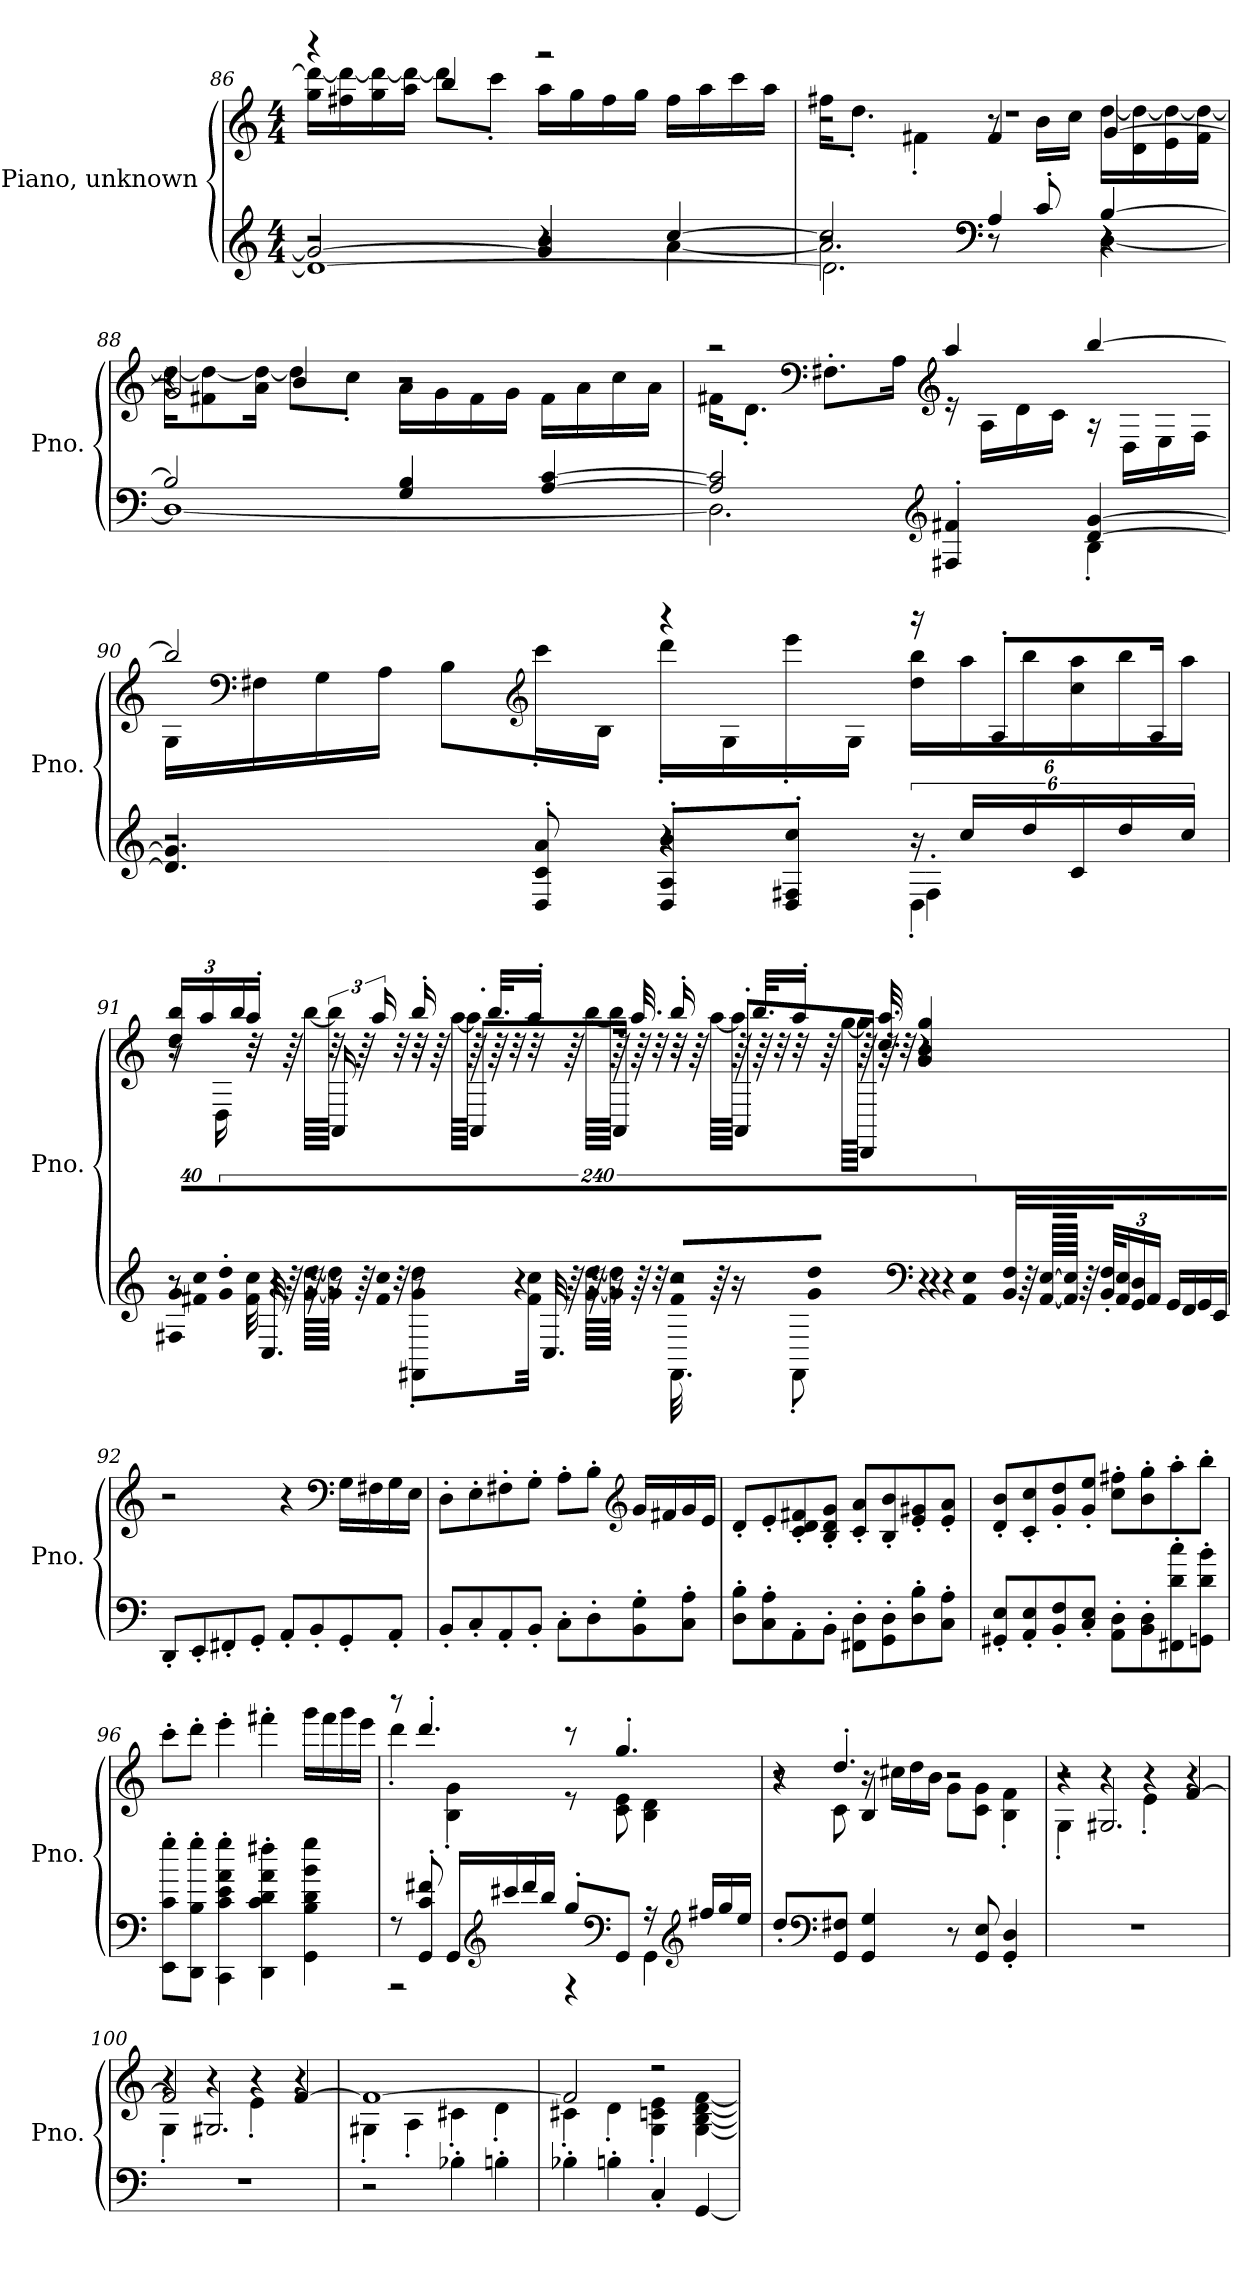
**kern	**kern
*part1	*part1
*staff2	*staff1
*I"Piano, unknown	*
*I'Pno.	*
!!LO:LB:g=z
*clefG2	*clefG2
*k[]	*k[]
*M4/4	*M4/4
=86	=86
*^	*^
*	*^	*	*
2g/_	2r	1d_	4r	16gg\ 16ddd\_LL
.	.	.	.	16ff#X\ 16ddd\_
.	.	.	.	16gg\ 16ddd\_
.	.	.	.	16aa\ 16ddd\_JJ
.	.	.	4bb/	8ddd\L]
.	.	.	.	8ccc'\J
4g/] 4b/	4r	.	2r	16aa\LL
.	.	.	.	16gg\
.	.	.	.	16ff#\
.	.	.	.	16gg\JJ
[4cc/	[4a\	.	.	16ff#\LL
.	.	.	.	16aa\
.	.	.	.	16ccc\
.	.	.	.	16aa\JJ
=87	=87	=87	=87	=87
*	*	*^	*	*^
2cc/]	2.a\]	2r	2.d\]	1r	16ff#X\KL	2r
.	.	.	.	.	8.dd'\J	.
.	.	.	.	.	4f#X'\	.
*clefF4	*	*	*	*	*	*
8r	.	4A/	.	.	8r	4f#/
8c'/	.	.	.	.	16b\LL	.
.	.	.	.	.	16cc\JJ	.
[4B/	4r	4r	[4D\	.	[16dd\LL	[4g/
.	.	.	.	.	16d\ 16dd\_	.
.	.	.	.	.	16e\ 16dd\_	.
.	.	.	.	.	16f#\ 16dd\_JJ	.
*	*v	*v	*v	*	*	*
!!LO:LB:g=z	!!	!!
=88	=88	=88	=88	=88
2B/]	1D_	4r	16dd\KL_	2g/]
.	.	.	8f#X\ 8dd\_	.
.	.	.	16a\ 16dd\_Jk	.
.	.	4b/	8dd\L]	.
.	.	.	8cc'\J	.
4G/ 4B/	.	2r	16a\LL	2r
.	.	.	16g\	.
.	.	.	16f#\	.
.	.	.	16g\JJ	.
[4A/ [4c/	.	.	16f#\LL	.
.	.	.	16a\	.
.	.	.	16cc\	.
.	.	.	16a\JJ	.
*	*	*	*v	*v
=89	=89	=89	=89
2A/] 2c/]	2.D\]	2r	16f#X\KL
.	.	.	8.d'\J
*	*	*clefF4	*
.	.	.	8.F#X'\L
.	.	.	16A\Jk
*clefG2	*	*clefG2	*
4F#X/' 4f#X/'	.	4aa/	16r
.	.	.	16A\LL
.	.	.	16d\
.	.	.	16c\JJ
[4d/ [4g/	4B'\	[4bb/	16r
.	.	.	16D\LL
.	.	.	16E\
.	.	.	16F#\JJ
!!LO:LB:g=z	!!
=90	=90	=90	=90
*	*^	*	*
4.d/] 4.g/]	2r	2r	2bb/]	16G\LL
*	*	*	*clefF4	*
.	.	.	.	16F#X\
.	.	.	.	16G\
.	.	.	.	16A\JJ
.	.	.	.	8B\L
*	*	*	*clefG2	*
8D/' 8c/' 8a/'	.	.	.	16ccc'\L
.	.	.	.	16B\JJ
8D/' 8A/' 8b/'L	4r	4r	4r	16ddd'\LL
.	.	.	.	16G\
8D/' 8F#X/' 8cc/'J	.	.	.	16eee'\
.	.	.	.	16G\JJ
*	*	*	*	*Xbrackettup
24r	4D'\	4F#'\	16r	24dd\ 24bb\LL
24cc/LL	.	.	.	24aa\
.	.	.	8A'/L	.
24dd/	.	.	.	24bb\
*Xbrackettup	*	*	*	*
24c/	.	.	.	24cc\ 24aa\
24dd/	.	.	.	24bb\
.	.	.	16A/Jk	.
24cc/JJ	.	.	.	24aa\JJ
*	*	*	*v	*v
!!LO:LB:g=z
=91	=91	=91	=91
*brackettup	*	*	*
*	*	*	*^
!LO:N:vis=32	!	!	!	!
*	*	*	*	*^
640%23F#X/ 640%23g/LLL	8r	8r	24dd/ 24bb/LL	16r	8r
!LO:N:vis=32	!	!	!	!	!
640%23f#X/ 640%23cc/J	.	.	.	.	.
.	.	.	24aa/	.	.
.	.	.	.	16D\	.
!LO:N:vis=16	!	!	!	!	!
1920%137g/' 1920%137dd/'JJ	.	.	.	.	.
.	.	.	24bb/	.	.
.	32f#\ 32cc\	32.C/	16aa'/JJ	32r	16r
!LO:N:vis=16	!	!	!	!	!
1920%137r	.	.	.	.	.
.	64r	.	.	64r	.
.	[64g\ [64dd\LLLL	64r	.	[64bb\LLLL	.
*	*	*	*brackettup	*	*
.	64g\] 64dd\]JJJJ	16r	48r	64bb\JJJJ]	16AA/
.	64r	.	.	64r	.
.	.	.	24aa/	.	.
!LO:N:vis=32	!	!	!	!	!
640%23f#/ 640%23cc/	.	.	.	.	.
.	32r	.	.	32r	.
.	8FF#X\' 8g\' 8dd\'L	8r	16bb'/	32r	16r
!LO:N:vis=32	!	!	!	!	!
640%23r	.	.	.	.	.
.	.	.	.	64r	.
!LO:N:vis=32	!	!	!	!	!
640%23f#/ 640%23cc/LLL	.	.	.	.	.
.	.	.	.	[64aa\LLLL	.
.	.	.	64r	64aa\JJJJ]	8AA'/L
!LO:N:vis=32	!	!	!	!	!
640%23g/ 640%23dd/JJJ	.	.	.	.	.
.	.	.	32.bb/KLL	64r	.
.	.	.	.	32r	.
!LO:N:vis=16	!	!	!	!	!
1920%137r	.	.	.	.	.
.	32f#\ 32cc\Jkk	32.C/	16aa'/JJ	32r	.
.	64r	.	.	64r	.
.	[64g\ [64dd\LLLL	64r	.	[64bb\LLLL	.
!LO:N:vis=32	!	!	!	!	!
640%23r	.	.	.	.	.
.	64g\] 64dd\]JJJJ	16r	64r	64bb\JJJJ]	16AA/Jk
.	64r	.	32.aa/	64r	.
!LO:N:vis=32	!	!	!	!	!
640%23f#/ 640%23cc/	.	.	.	.	.
.	32r	.	.	32r	.
.	32.FF#\	2r	16bb'/	32r	16r
32g/ 32dd/	.	.	.	.	.
.	.	.	.	64r	.
64r	.	.	.	.	.
.	64r	.	.	[64aa\LLLL	.
[64f#/ [64cc/LLLL	.	.	.	.	.
.	16r	.	64r	64aa\JJJJ]	8AA'/L
64f#/] 64cc/]JJJJ	.	.	.	.	.
.	.	.	32.bb/KLL	64r	.
64r	.	.	.	.	.
.	.	.	.	32r	.
32g/' 32dd/'KLL	.	.	.	.	.
.	8FF#'\	.	16aa'/JJ	32r	.
*Xbrackettup	*	*	*	*	*
24f#/ 24cc/	.	.	.	.	.
.	.	.	.	64r	.
24e/ 24b/	.	.	.	.	.
.	.	.	.	[64gg\LLLL	.
.	.	.	64r	64gg\JJJJ]	16DD/Jk
.	.	.	32.cc/ 32.aa/	64r	.
24f#/JJ	.	.	.	.	.
.	.	.	.	32r	.
*clefF4	*	*	*	*	*
.	4r	.	4g/ 4b/ 4gg/	4r	4r
16GG/LL	.	.	.	.	.
16FF#/	.	.	.	.	.
16GG/	.	.	.	.	.
16EE/JJ	.	.	.	.	.
.	640ryy	640ryy	640ryy	640ryy	640ryy
*v	*v	*v	*	*	*
*	*v	*v	*v
!!LO:PB:g=z
=92	=92
8DD'/L	2r
8EE'/	.
8FF#X'/	.
8GG'/J	.
8AA'/L	4r
8BB'/	.
*	*clefF4
8GG'/	16G\LL
.	16F#X\
8AA'/J	16G\
.	16E\JJ
=93	=93
8BB'/L	8D'\L
8C'/	8E'\
8AA'/	8F#X'\
8BB'/J	8G'\J
8C'\L	8A'\L
8D'\	8B'\J
*	*clefG2
8BB\' 8G\'	16g/LL
.	16f#X/
8C\' 8A\'J	16g/
.	16e/JJ
=94	=94
8D\' 8B\'L	8d'/L
8C\' 8A\'	8e'/
8AA'\	8c/' 8d/' 8f#X/'
8BB'\J	8B/' 8d/' 8g/'J
8FF#X\' 8D\'L	8c/' 8a/'L
8GG\' 8D\'	8B/' 8b/'
8D\' 8B\'	8e/' 8g#X/'
8C\' 8A\'J	8e/' 8a/'J
!!LO:LB:g=z
=95	=95
8GG#X/' 8E/'L	8d/' 8b/'L
8AA/' 8E/'	8c/' 8cc/'
8BB/' 8F/'	8g/' 8dd/'
8C/' 8E/'J	8g/' 8ee/'J
8AA\' 8D\'L	8cc\' 8ff#X\'L
8BB\' 8D\'	8b\' 8gg\'
8FF#X\' 8d\' 8cc\'	8aa'\
8GGn\' 8d\' 8b\'J	8bb'\J
=96	=96
8EE\' 8c\' 8gg\'L	8ccc'\L
8DD\' 8B\' 8gg\'J	8ddd'\J
4CC\' 4c\' 4e\' 4a\' 4gg\'	4eee'\
4DD\' 4c\' 4d\' 4a\' 4ff#X\'	4fff#X'\
4GG\ 4B\ 4d\ 4b\ 4gg\	16ggg\LL
.	16fff#\
.	16ggg\
.	16eee\JJ
=97	=97
*^	*^
8r	2r	8r	4ddd'\
8GG/' 8c/' 8f#X/'	.	4.ddd'/	.
16GG/LL	.	.	4B\' 4g\'
*clefG2	*	*	*
16ccc#X/	.	.	.
16ddd/	.	.	.
16bb/JJ	.	.	.
8gg'/L	4r	8r	8r
*clefF4	*	*	*
8GG/J	.	4.gg'/	8c\ 8e\
16r	4GG\	.	4B\ 4d\
*clefG2	*	*	*
16ff#X/LL	.	.	.
16gg/	.	.	.
16ee/JJ	.	.	.
*v	*v	*	*
!!LO:LB:g=z
=98	=98	=98
*	*	*^
8dd'/L	8r	8r	4r
*clefF4	*	*	*
8GG/ 8F#X/J	4.dd'/	8c\	.
4GG/ 4G/	.	16r	4B/
.	.	16cc#X\LL	.
.	.	16dd\	.
.	.	16b\JJ	.
8r	2r	8g\L	2r
8GG/ 8E/	.	8c\ 8g\J	.
4GG/' 4D/'	.	4B\' 4f\'	.
=99	=99	=99	=99
1r	2r	4G'\	4r
.	.	4r	2.G#X/
.	4r	4e'\	.
.	[4f/	4r	.
=100	=100	=100	=100
1r	2f/]	4G'\	4r
.	.	4r	2.G#X/
.	4r	4e'\	.
.	[4f/	4r	.
*	*	*v	*v
=101	=101	=101
2r	1f_	4G#X'\
.	.	4A'\
4B-X'\	.	4c#X'\
4Bn'\	.	4d'\
=102	=102	=102
4B-X'\	2f/]	4c#X'\
4Bn'\	.	4d'\
4C'/	2r	4G\' 4cn\' 4e\'
[4GG/	.	[4G\ [4B\ [4d\ [4f\
*	*v	*v
=	=
*-	*-
